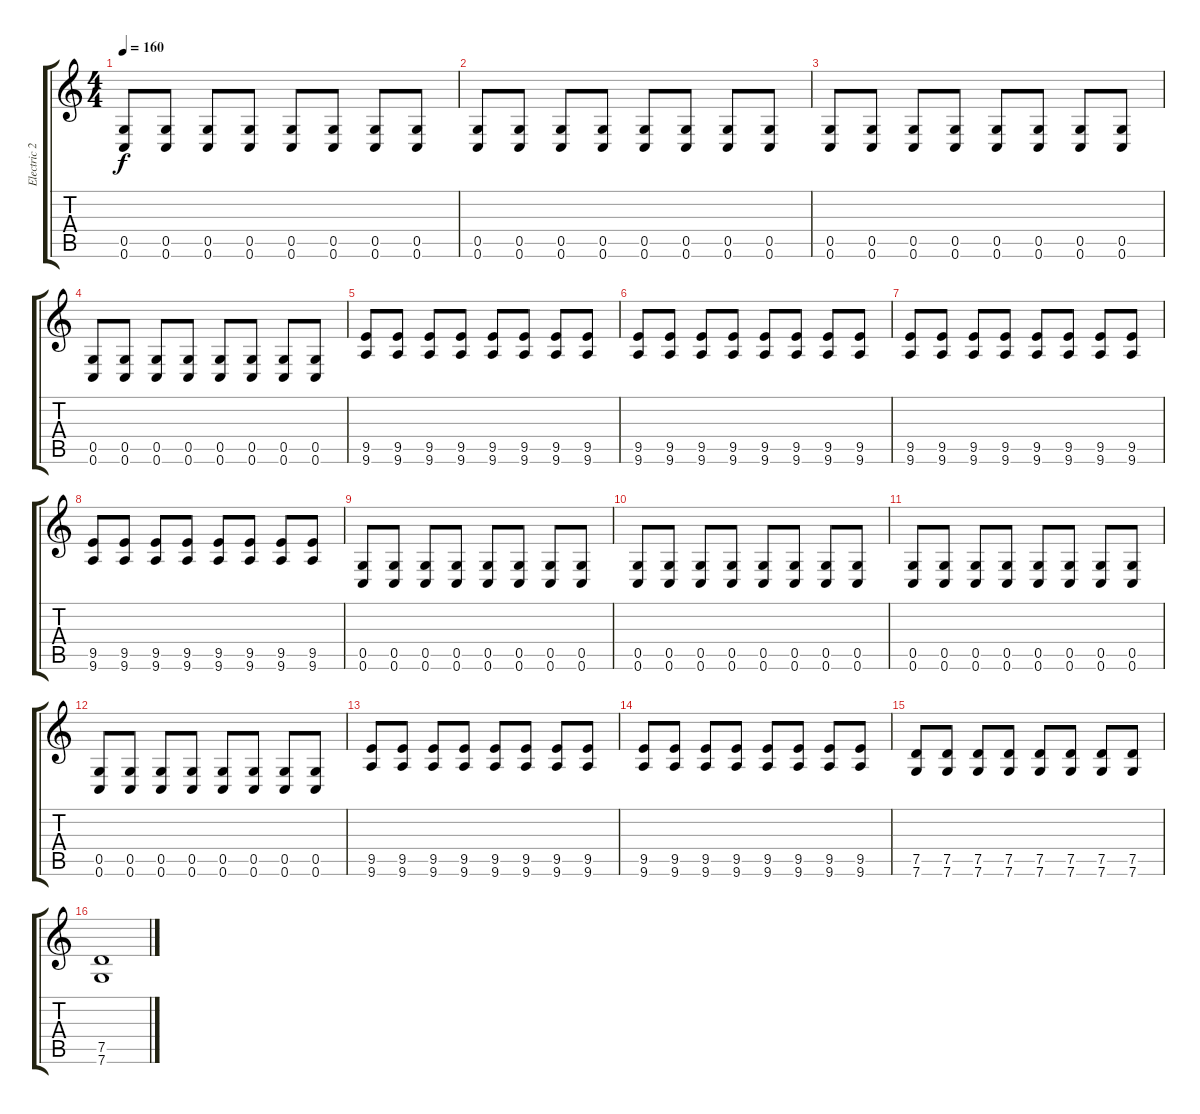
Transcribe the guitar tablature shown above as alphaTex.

\track ("Electric 2" "Electric 2") {instrument distortionguitar}
\staff {score tabs}
\tuning (D4 A3 F3 C3 G2 C2) {hide}
\ts (4 4)
\tempo 160
\clef g2
\ks c
(0.5 0.6).8{dy f} (0.5 0.6).8 (0.5 0.6).8 (0.5 0.6).8 (0.5 0.6).8 (0.5 0.6).8 (0.5 0.6).8 (0.5 0.6).8 |
(0.5 0.6).8 (0.5 0.6).8 (0.5 0.6).8 (0.5 0.6).8 (0.5 0.6).8 (0.5 0.6).8 (0.5 0.6).8 (0.5 0.6).8 |
(0.5 0.6).8 (0.5 0.6).8 (0.5 0.6).8 (0.5 0.6).8 (0.5 0.6).8 (0.5 0.6).8 (0.5 0.6).8 (0.5 0.6).8 |
(0.5 0.6).8 (0.5 0.6).8 (0.5 0.6).8 (0.5 0.6).8 (0.5 0.6).8 (0.5 0.6).8 (0.5 0.6).8 (0.5 0.6).8 |
(9.5 9.6).8 (9.5 9.6).8 (9.5 9.6).8 (9.5 9.6).8 (9.5 9.6).8 (9.5 9.6).8 (9.5 9.6).8 (9.5 9.6).8 |
(9.5 9.6).8 (9.5 9.6).8 (9.5 9.6).8 (9.5 9.6).8 (9.5 9.6).8 (9.5 9.6).8 (9.5 9.6).8 (9.5 9.6).8 |
(9.5 9.6).8 (9.5 9.6).8 (9.5 9.6).8 (9.5 9.6).8 (9.5 9.6).8 (9.5 9.6).8 (9.5 9.6).8 (9.5 9.6).8 |
(9.5 9.6).8 (9.5 9.6).8 (9.5 9.6).8 (9.5 9.6).8 (9.5 9.6).8 (9.5 9.6).8 (9.5 9.6).8 (9.5 9.6).8 |
(0.5 0.6).8 (0.5 0.6).8 (0.5 0.6).8 (0.5 0.6).8 (0.5 0.6).8 (0.5 0.6).8 (0.5 0.6).8 (0.5 0.6).8 |
(0.5 0.6).8 (0.5 0.6).8 (0.5 0.6).8 (0.5 0.6).8 (0.5 0.6).8 (0.5 0.6).8 (0.5 0.6).8 (0.5 0.6).8 |
(0.5 0.6).8 (0.5 0.6).8 (0.5 0.6).8 (0.5 0.6).8 (0.5 0.6).8 (0.5 0.6).8 (0.5 0.6).8 (0.5 0.6).8 |
(0.5 0.6).8 (0.5 0.6).8 (0.5 0.6).8 (0.5 0.6).8 (0.5 0.6).8 (0.5 0.6).8 (0.5 0.6).8 (0.5 0.6).8 |
(9.5 9.6).8 (9.5 9.6).8 (9.5 9.6).8 (9.5 9.6).8 (9.5 9.6).8 (9.5 9.6).8 (9.5 9.6).8 (9.5 9.6).8 |
(9.5 9.6).8 (9.5 9.6).8 (9.5 9.6).8 (9.5 9.6).8 (9.5 9.6).8 (9.5 9.6).8 (9.5 9.6).8 (9.5 9.6).8 |
(7.5 7.6).8 (7.5 7.6).8 (7.5 7.6).8 (7.5 7.6).8 (7.5 7.6).8 (7.5 7.6).8 (7.5 7.6).8 (7.5 7.6).8 |
(7.5 7.6).1
